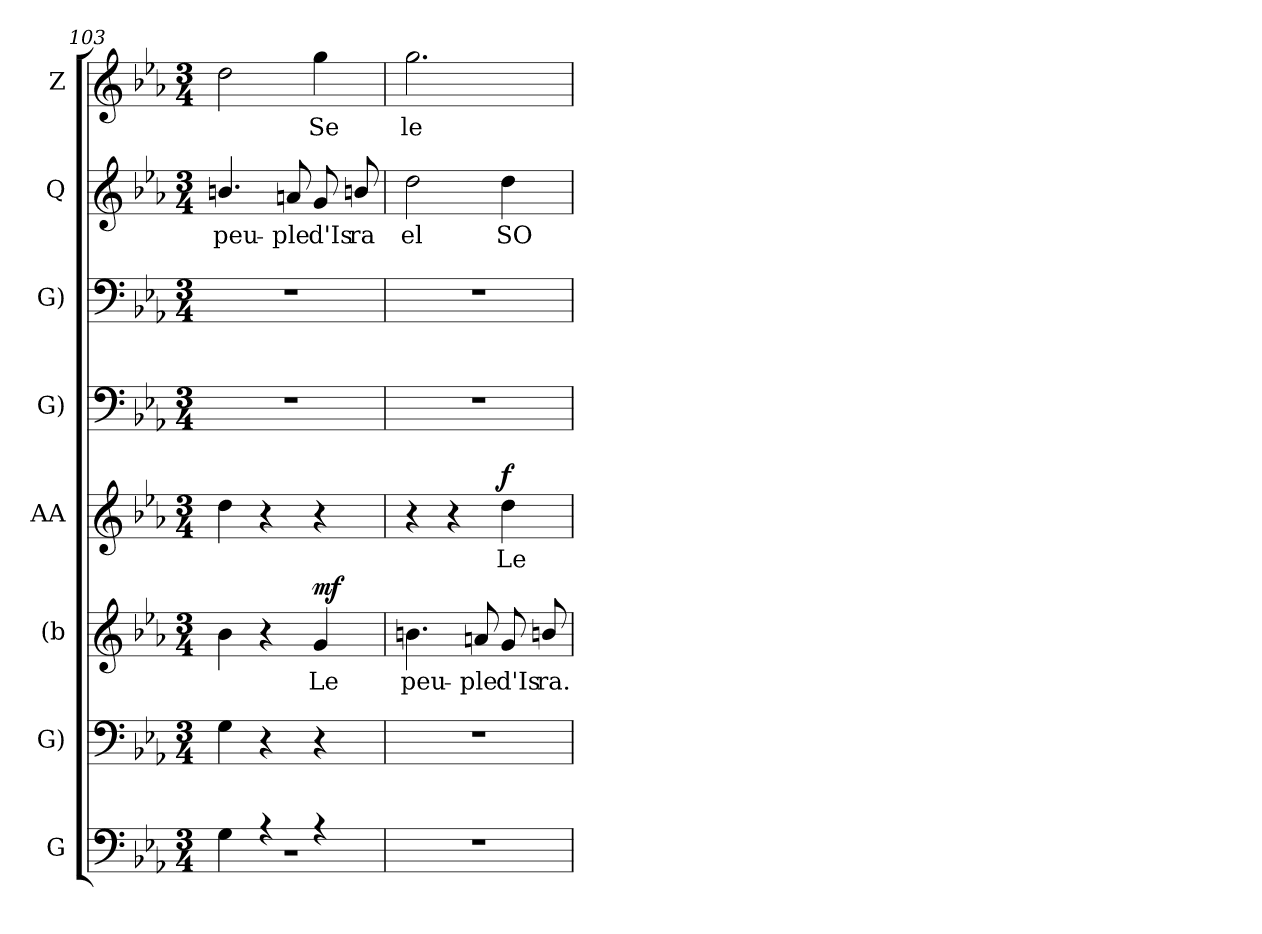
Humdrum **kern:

**kern	**kern	**kern	**text	**dynam	**kern	**text	**dynam	**kern	**kern	**kern	**text	**kern	**text
*part8	*part7	*part6	*part6	*part6	*part5	*part5	*part5	*part4	*part3	*part2	*part2	*part1	*part1
*staff8	*staff7	*staff6	*staff6	*staff6	*staff5	*staff5	*staff5	*staff4	*staff3	*staff2	*staff2	*staff1	*staff1
*I"G	*I"G)	*I"(b	*	*	*I"AA	*	*	*I"G)	*I"G)	*I"Q	*	*I"Z	*
*clefF4	*clefF4	*clefG2	*	*	*clefG2	*	*	*clefF4	*clefF4	*clefG2	*	*clefG2	*
*k[b-e-a-]	*k[b-e-a-]	*k[b-e-a-]	*	*	*k[b-e-a-]	*	*	*k[b-e-a-]	*k[b-e-a-]	*k[b-e-a-]	*	*k[b-e-a-]	*
*M3/4	*M3/4	*M3/4	*	*	*M3/4	*	*	*M3/4	*M3/4	*M3/4	*	*M3/4	*
=103	=103	=103	=103	=103	=103	=103	=103	=103	=103	=103	=103	=103	=103
*^	*	*	*	*	*	*	*	*	*	*	*	*	*
4Gi\	2.r	4Gi\	4b-i\	.	.	4ddi\	.	.	2.r	2.r	4.bni/	peu-	2ddi\	.
4r	.	4r	4r	.	.	4r	.	.	.	.	.	.	.	.
.	.	.	.	.	.	.	.	.	.	.	8ani/	ple	.	.
!	!	!	!	!	!LO:DY:a	!	!	!	!	!	!	!	!	!
4r	.	4r	4gi/	Le	mf	4r	.	.	.	.	8gi/	d'Is	4ggi\	Se
.	.	.	.	.	.	.	.	.	.	.	8bni/	ra	.	.
*v	*v	*	*	*	*	*	*	*	*	*	*	*	*	*
=104	=104	=104	=104	=104	=104	=104	=104	=104	=104	=104	=104	=104	=104
2.r	2.r	4.bni\	peu-	.	4r	.	.	2.r	2.r	2ddi\	el	2.ggi\	le
.	.	.	.	.	4r	.	.	.	.	.	.	.	.
.	.	8ani/	ple	.	.	.	.	.	.	.	.	.	.
!	!	!	!	!	!	!	!LO:DY:a	!	!	!	!	!	!
.	.	8gi/	d'Is	.	4ddi\	Le	f	.	.	4ddi\	SO	.	.
.	.	8bni/	ra.	.	.	.	.	.	.	.	.	.	.
=	=	=	=	=	=	=	=	=	=	=	=	=	=
*-	*-	*-	*-	*-	*-	*-	*-	*-	*-	*-	*-	*-	*-
